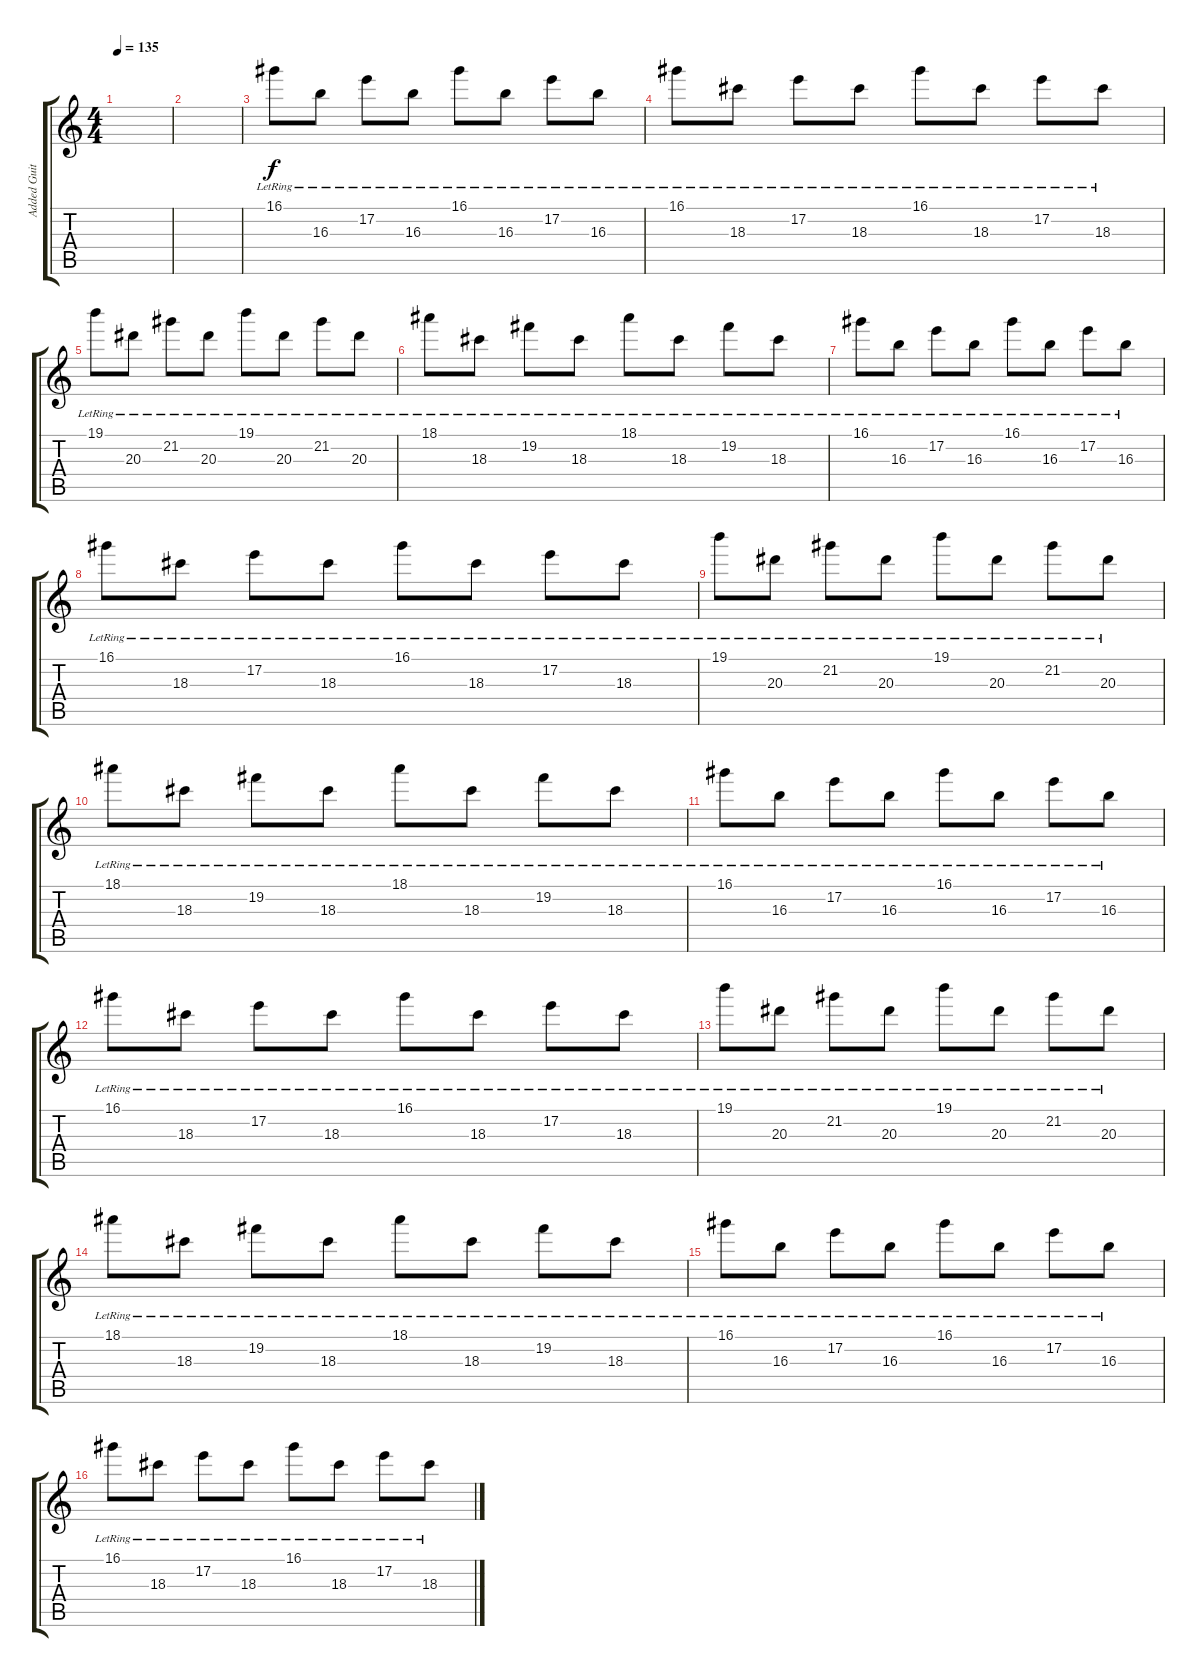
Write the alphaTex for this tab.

\track ("Added Guitar " "Added Guit") {instrument electricguitarjazz}
\staff {score tabs}
\tuning (E4 B3 G3 D3 A2 E2) {hide}
\ts (4 4)
\tempo 135
\clef g2
\ks c
|
|
16.1{lr}.8{volume 10 instrument electricguitarjazz} 16.3{lr}.8 17.2{lr}.8 16.3{lr}.8 16.1{lr}.8 16.3{lr}.8 17.2{lr}.8 16.3{lr}.8 |
16.1{lr}.8 18.3{lr}.8 17.2{lr}.8 18.3{lr}.8 16.1{lr}.8 18.3{lr}.8 17.2{lr}.8 18.3{lr}.8 |
19.1{lr}.8 20.3{lr}.8 21.2{lr}.8 20.3{lr}.8 19.1{lr}.8 20.3{lr}.8 21.2{lr}.8 20.3{lr}.8 |
18.1{lr}.8 18.3{lr}.8 19.2{lr}.8 18.3{lr}.8 18.1{lr}.8 18.3{lr}.8 19.2{lr}.8 18.3{lr}.8 |
16.1{lr}.8 16.3{lr}.8 17.2{lr}.8 16.3{lr}.8 16.1{lr}.8 16.3{lr}.8 17.2{lr}.8 16.3{lr}.8 |
16.1{lr}.8 18.3{lr}.8 17.2{lr}.8 18.3{lr}.8 16.1{lr}.8 18.3{lr}.8 17.2{lr}.8 18.3{lr}.8 |
19.1{lr}.8 20.3{lr}.8 21.2{lr}.8 20.3{lr}.8 19.1{lr}.8 20.3{lr}.8 21.2{lr}.8 20.3{lr}.8 |
18.1{lr}.8 18.3{lr}.8 19.2{lr}.8 18.3{lr}.8 18.1{lr}.8 18.3{lr}.8 19.2{lr}.8 18.3{lr}.8 |
16.1{lr}.8 16.3{lr}.8 17.2{lr}.8 16.3{lr}.8 16.1{lr}.8 16.3{lr}.8 17.2{lr}.8 16.3{lr}.8 |
16.1{lr}.8 18.3{lr}.8 17.2{lr}.8 18.3{lr}.8 16.1{lr}.8 18.3{lr}.8 17.2{lr}.8 18.3{lr}.8 |
19.1{lr}.8 20.3{lr}.8 21.2{lr}.8 20.3{lr}.8 19.1{lr}.8 20.3{lr}.8 21.2{lr}.8 20.3{lr}.8 |
18.1{lr}.8 18.3{lr}.8 19.2{lr}.8 18.3{lr}.8 18.1{lr}.8 18.3{lr}.8 19.2{lr}.8 18.3{lr}.8 |
16.1{lr}.8 16.3{lr}.8 17.2{lr}.8 16.3{lr}.8 16.1{lr}.8 16.3{lr}.8 17.2{lr}.8 16.3{lr}.8 |
16.1{lr}.8 18.3{lr}.8 17.2{lr}.8 18.3{lr}.8 16.1{lr}.8 18.3{lr}.8 17.2{lr}.8 18.3{lr}.8
